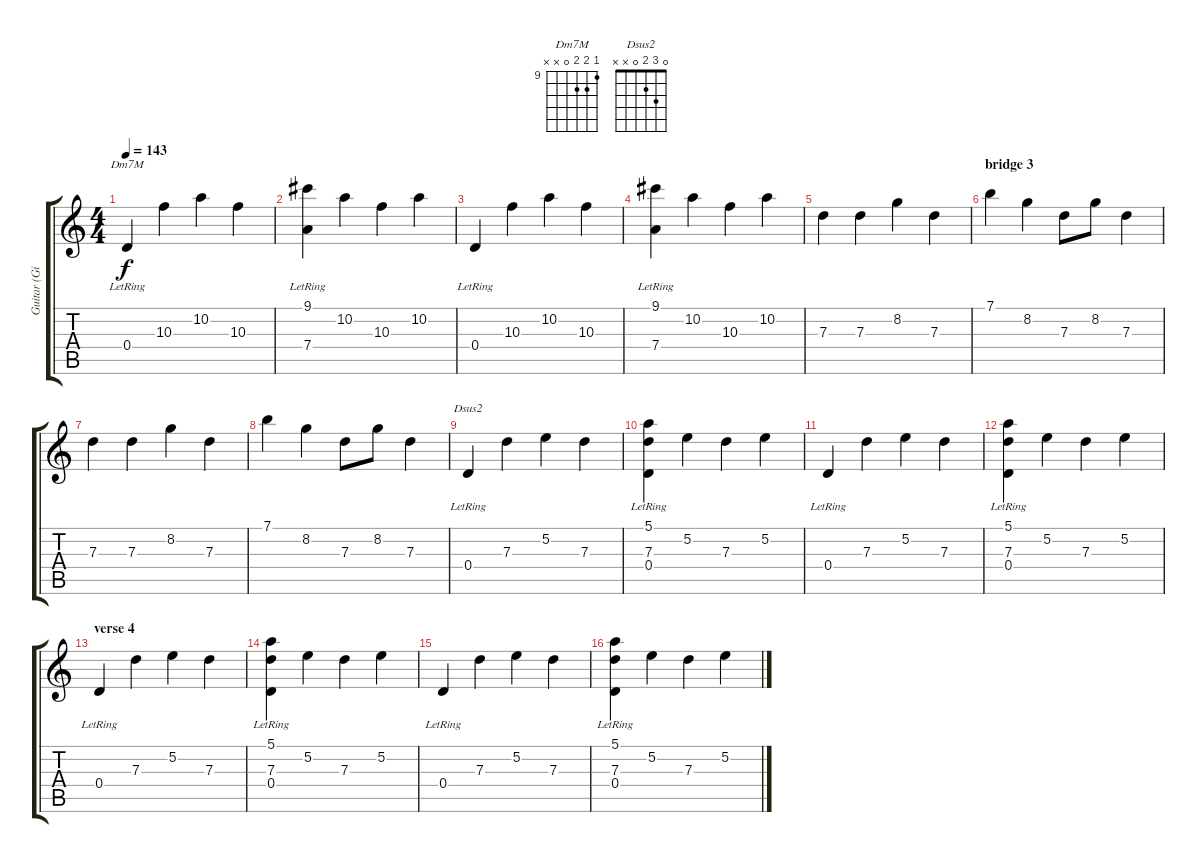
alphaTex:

\track ("Guitar (Gilmour)" "Guitar (Gi") {instrument electricguitarjazz}
\staff {score tabs}
\tuning (E4 B3 G3 D3 A2 E2) {hide}
\chord ("Dm7M" 9 10 10 0 x x) {firstfret 9}
\chord ("Dsus2" 0 3 2 0 x x)
\ts (4 4)
\tempo 143
\clef g2
\ks c
0.4{lr}.4{ch "Dm7M" dy f} 10.3.4 10.2.4 10.3.4 |
(9.1 7.4{lr}).4 10.2.4 10.3.4 10.2.4 |
0.4{lr}.4 10.3.4 10.2.4 10.3.4 |
(9.1 7.4{lr}).4 10.2.4 10.3.4 10.2.4 |
7.3.4 7.3.4 8.2.4 7.3.4 |
\section ("" "bridge 3")
7.1.4 8.2.4 7.3.8 8.2.8 7.3.4 |
7.3.4 7.3.4 8.2.4 7.3.4 |
7.1.4 8.2.4 7.3.8 8.2.8 7.3.4 |
0.4{lr}.4{ch "Dsus2"} 7.3.4 5.2.4 7.3.4 |
(5.1 7.3{lr} 0.4{lr}).4 5.2.4 7.3.4 5.2.4 |
0.4{lr}.4 7.3.4 5.2.4 7.3.4 |
(5.1 7.3{lr} 0.4{lr}).4 5.2.4 7.3.4 5.2.4 |
\section ("" "verse 4")
0.4{lr}.4 7.3.4 5.2.4 7.3.4 |
(5.1 7.3{lr} 0.4{lr}).4 5.2.4 7.3.4 5.2.4 |
0.4{lr}.4 7.3.4 5.2.4 7.3.4 |
(5.1 7.3{lr} 0.4{lr}).4 5.2.4 7.3.4 5.2.4
